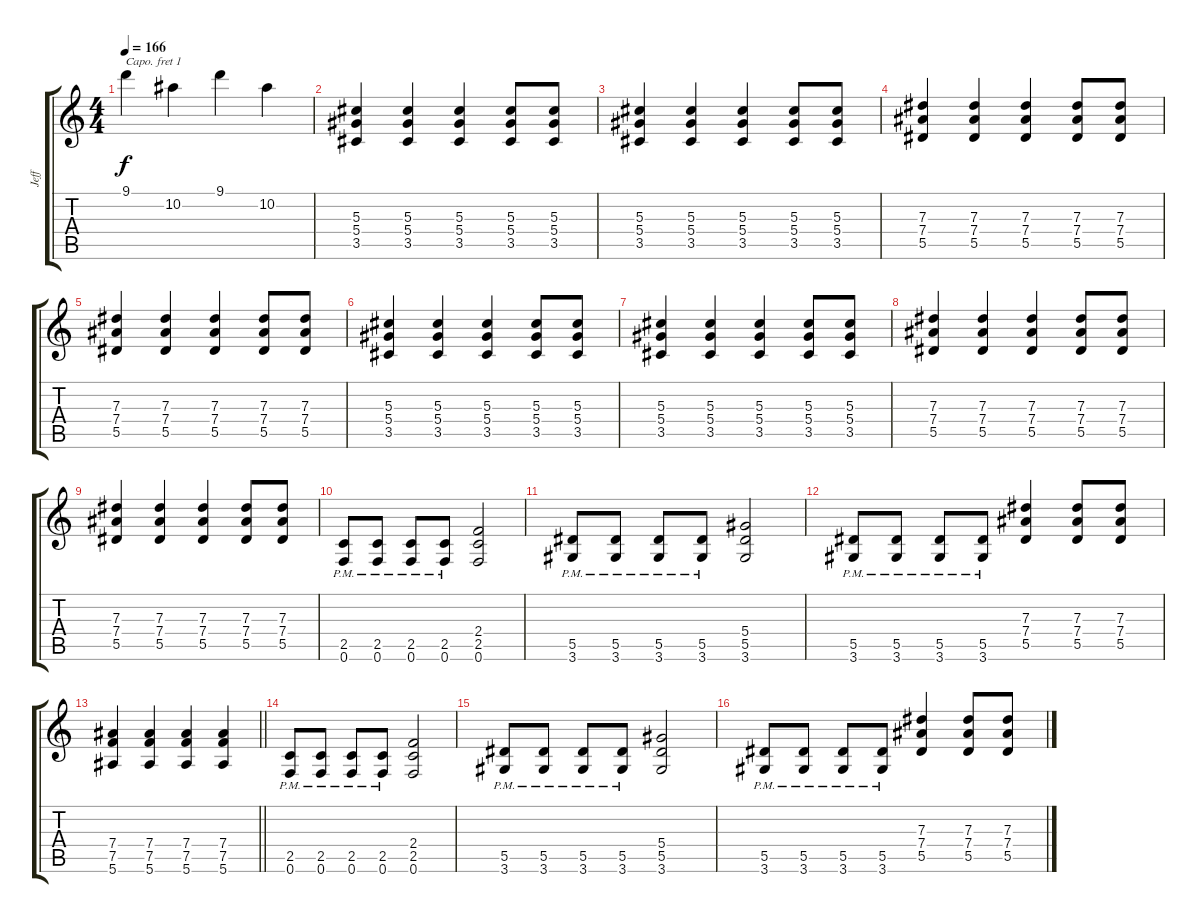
\track ("Jeff" "Jeff") {instrument distortionguitar}
\staff {score tabs}
\capo 1
\tuning (E4 B3 G3 D3 A2 E2) {hide}
\ts (4 4)
\tempo 166
\clef g2
\ks c
9.1.4{dy f} 10.2.4 9.1.4 10.2.4 |
(5.3 5.4 3.5).4 (5.3 5.4 3.5).4 (5.3 5.4 3.5).4 (5.3 5.4 3.5).8 (5.3 5.4 3.5).8 |
(5.3 5.4 3.5).4 (5.3 5.4 3.5).4 (5.3 5.4 3.5).4 (5.3 5.4 3.5).8 (5.3 5.4 3.5).8 |
(7.3 7.4 5.5).4 (7.3 7.4 5.5).4 (7.3 7.4 5.5).4 (7.3 7.4 5.5).8 (7.3 7.4 5.5).8 |
(7.3 7.4 5.5).4 (7.3 7.4 5.5).4 (7.3 7.4 5.5).4 (7.3 7.4 5.5).8 (7.3 7.4 5.5).8 |
(5.3 5.4 3.5).4 (5.3 5.4 3.5).4 (5.3 5.4 3.5).4 (5.3 5.4 3.5).8 (5.3 5.4 3.5).8 |
(5.3 5.4 3.5).4 (5.3 5.4 3.5).4 (5.3 5.4 3.5).4 (5.3 5.4 3.5).8 (5.3 5.4 3.5).8 |
(7.3 7.4 5.5).4 (7.3 7.4 5.5).4 (7.3 7.4 5.5).4 (7.3 7.4 5.5).8 (7.3 7.4 5.5).8 |
(7.3 7.4 5.5).4 (7.3 7.4 5.5).4 (7.3 7.4 5.5).4 (7.3 7.4 5.5).8 (7.3 7.4 5.5).8 |
(2.5{pm} 0.6{pm}).8 (2.5{pm} 0.6{pm}).8 (2.5{pm} 0.6{pm}).8 (2.5{pm} 0.6{pm}).8 (2.4 2.5 0.6).2 |
(5.5{pm} 3.6{pm}).8 (5.5{pm} 3.6{pm}).8 (5.5{pm} 3.6{pm}).8 (5.5{pm} 3.6{pm}).8 (5.4 5.5 3.6).2 |
(5.5{pm} 3.6{pm}).8 (5.5{pm} 3.6{pm}).8 (5.5{pm} 3.6{pm}).8 (5.5{pm} 3.6{pm}).8 (7.3 7.4 5.5).4 (7.3 7.4 5.5).8 (7.3 7.4 5.5).8 |
\barLineRight lightlight
(7.4 7.5 5.6).4 (7.4 7.5 5.6).4 (7.4 7.5 5.6).4 (7.4 7.5 5.6).4 |
(2.5{pm} 0.6{pm}).8 (2.5{pm} 0.6{pm}).8 (2.5{pm} 0.6{pm}).8 (2.5{pm} 0.6{pm}).8 (2.4 2.5 0.6).2 |
(5.5{pm} 3.6{pm}).8 (5.5{pm} 3.6{pm}).8 (5.5{pm} 3.6{pm}).8 (5.5{pm} 3.6{pm}).8 (5.4 5.5 3.6).2 |
(5.5{pm} 3.6{pm}).8 (5.5{pm} 3.6{pm}).8 (5.5{pm} 3.6{pm}).8 (5.5{pm} 3.6{pm}).8 (7.3 7.4 5.5).4 (7.3 7.4 5.5).8 (7.3 7.4 5.5).8
